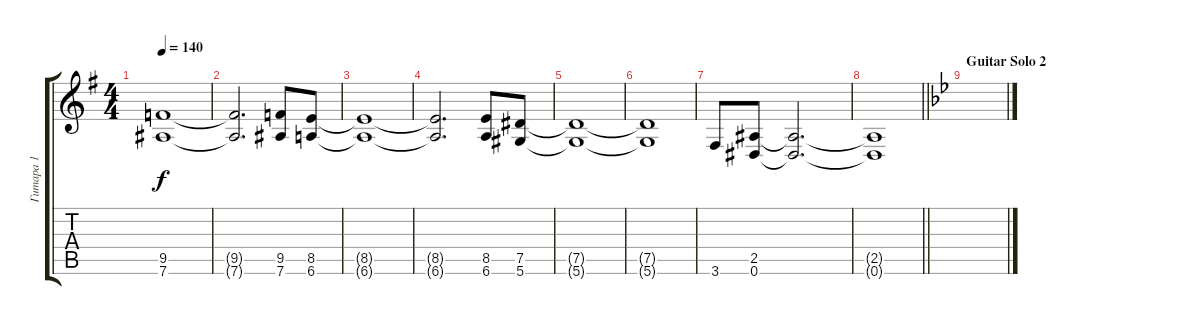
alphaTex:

\track ("Гитара 1" "Гитара 1") {instrument distortionguitar}
\staff {score tabs}
\tuning (Eb4 Bb3 Gb3 Db3 Ab2 Eb2) {hide}
\ts (4 4)
\tempo 140
\clef g2
\ks eminor
(9.5 7.6).1{dy f} |
(9.5{t} 7.6{t}).2{d} (9.5 7.6).8 (8.5 6.6).8 |
(8.5{t} 6.6{t}).1 |
(8.5{t} 6.6{t}).2{d} (8.5 6.6).8 (7.5 5.6).8 |
(7.5{t} 5.6{t}).1 |
(7.5{t} 5.6{t}).1 |
3.6.8 (2.5 0.6).8 (2.5{t} 0.6{t}).2{d} |
\barLineRight lightlight
(2.5{t} 0.6{t}).1 |
\section ("" "Guitar Solo 2")
\ks gminor
